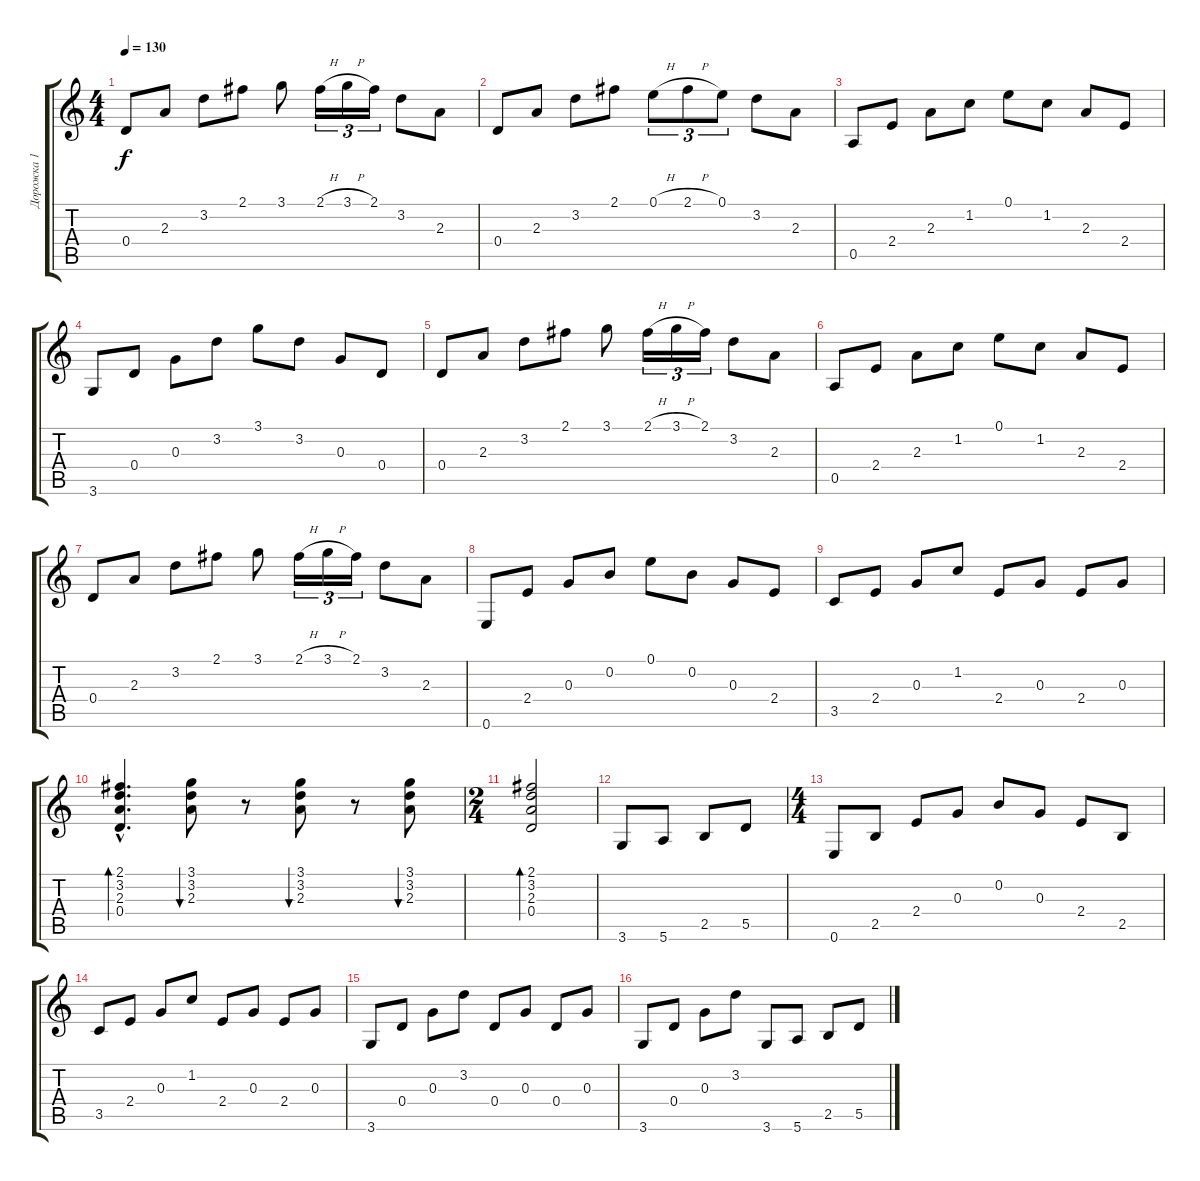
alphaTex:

\track ("Дорожка 1" "Дорожка 1") {instrument acousticguitarsteel}
\staff {score tabs}
\tuning (E4 B3 G3 D3 A2 E2) {hide}
\ts (4 4)
\tempo 130
\clef g2
\ks c
0.4.8{dy f} 2.3.8 3.2.8 2.1.8 3.1.8 2.1{h}.16{tu (3 2)} 3.1{h}.16{tu (3 2)} 2.1.16{tu (3 2)} 3.2.8 2.3.8 |
0.4.8 2.3.8 3.2.8 2.1.8 0.1{h}.8{tu (3 2)} 2.1{h}.8{tu (3 2)} 0.1.8{tu (3 2)} 3.2.8 2.3.8 |
0.5.8 2.4.8 2.3.8 1.2.8 0.1.8 1.2.8 2.3.8 2.4.8 |
3.6.8 0.4.8 0.3.8 3.2.8 3.1.8 3.2.8 0.3.8 0.4.8 |
0.4.8 2.3.8 3.2.8 2.1.8 3.1.8 2.1{h}.16{tu (3 2)} 3.1{h}.16{tu (3 2)} 2.1.16{tu (3 2)} 3.2.8 2.3.8 |
0.5.8 2.4.8 2.3.8 1.2.8 0.1.8 1.2.8 2.3.8 2.4.8 |
0.4.8 2.3.8 3.2.8 2.1.8 3.1.8 2.1{h}.16{tu (3 2)} 3.1{h}.16{tu (3 2)} 2.1.16{tu (3 2)} 3.2.8 2.3.8 |
0.6.8 2.4.8 0.3.8 0.2.8 0.1.8 0.2.8 0.3.8 2.4.8 |
3.5.8 2.4.8 0.3.8 1.2.8 2.4.8 0.3.8 2.4.8 0.3.8 |
(2.1{hac} 3.2{hac} 2.3{hac} 0.4{hac}).4{d bd 120} (3.1 3.2 2.3).8{bu 120} r.8 (3.1 3.2 2.3).8{bu 120} r.8 (3.1 3.2 2.3).8{bu 120} |
\ts (2 4)
(2.1 3.2 2.3 0.4).2{bd 120} |
3.6.8 5.6.8 2.5.8 5.5.8 |
\ts (4 4)
0.6.8 2.5.8 2.4.8 0.3.8 0.2.8 0.3.8 2.4.8 2.5.8 |
3.5.8 2.4.8 0.3.8 1.2.8 2.4.8 0.3.8 2.4.8 0.3.8 |
3.6.8 0.4.8 0.3.8 3.2.8 0.4.8 0.3.8 0.4.8 0.3.8 |
3.6.8 0.4.8 0.3.8 3.2.8 3.6.8 5.6.8 2.5.8 5.5.8
